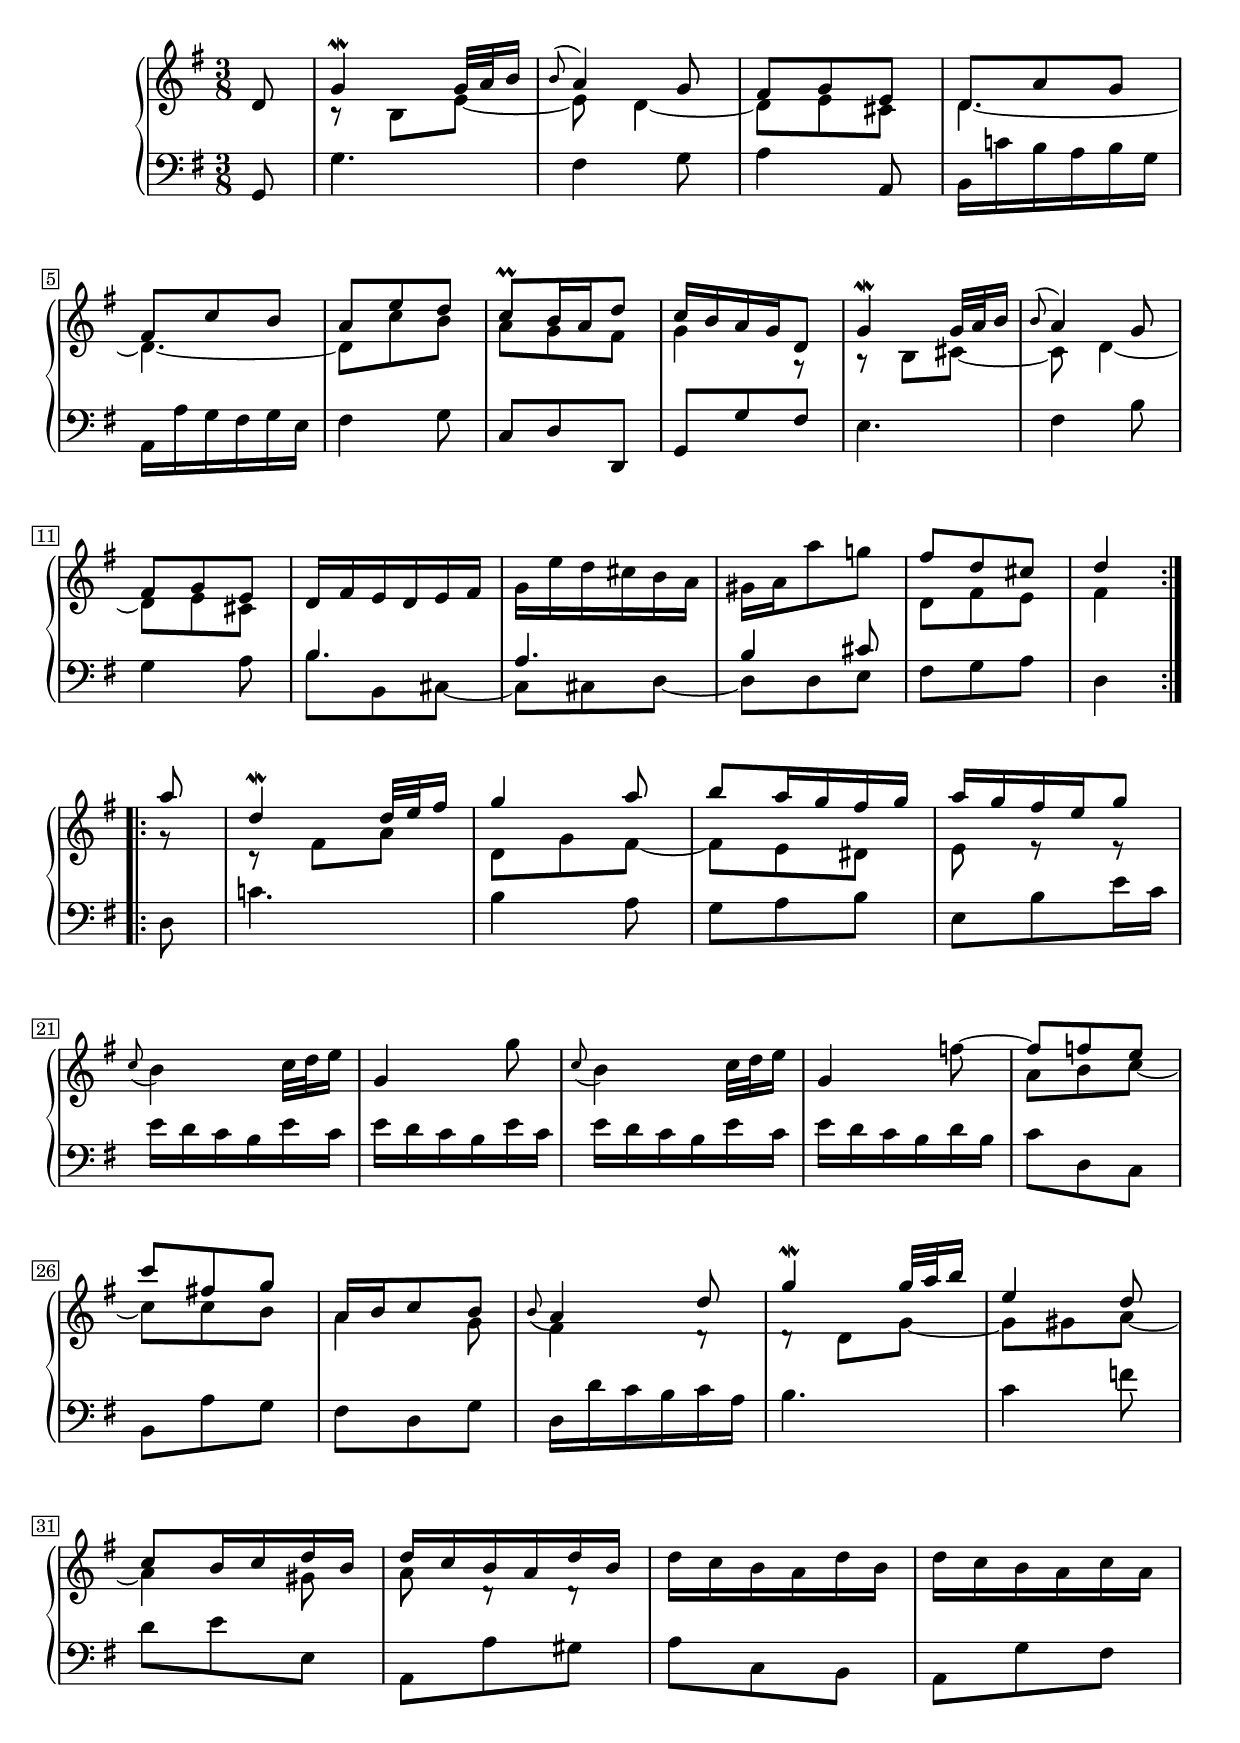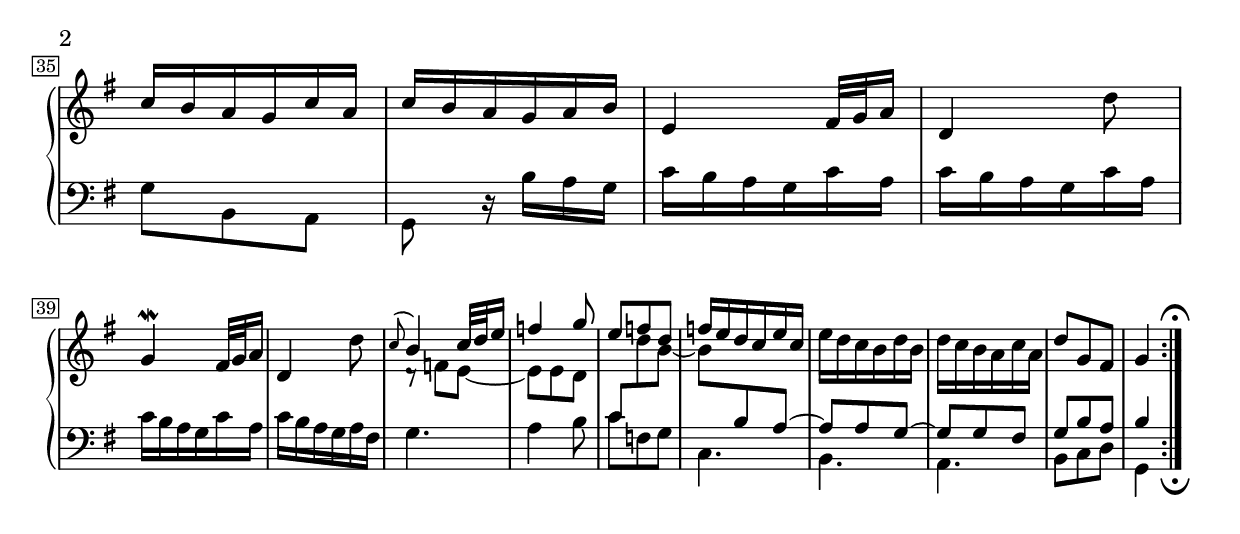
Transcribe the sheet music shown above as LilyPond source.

Global = {
  \key g \major
  \time 3/8
  \include "../../global.ly"
}

staffLower = { \change Staff = "lower" }
staffUpper = { \change Staff = "upper" }

Soprano = \context Voice = "one" \relative c' {
  \voiceOne
  \stemUp\tieUp
  \override MultiMeasureRest.staff-position = #0
  \override Rest.staff-position = #0
  \label #'PartitaVPassepied
  \repeat volta 2 {
  \partial 8 d8
  %1
  | g4 \mordent g32 a b16
  | \appoggiatura b8 a4 g8
  | fis g e
  | d a' g
    \break
  %5
  | fis c' b
  | a e'='' d
  | c \prall b16 a d8
  | c16 b a g d8
  | g4 \mordent g32 a b16
  %10
  | \appoggiatura b8 a4 g8
  | fis g e
  | \stemNeutral d16 fis e d e fis
  | g e' d cis b a
  | gis a a'8 g
  %15
  | \stemUp fis d cis
  | d4
  }
  \break
  \repeat volta 2 {
  \partial 8 a'8
  | d,4 \mordent d32 e fis16
  | g4 a8
  | b a16 g fis g
  %20
  | a g fis e g8
    \break
  | \stemNeutral\slurDown \once\stemUp \appoggiatura c,='' b4 c32 d e16
  | g,4 g'8
  | \once\stemUp \appoggiatura c,8 b4 c32 d e16
  | g,4 f'8~
  %25
  | \stemUp f f e
  | c' fis,! g
  | a,16 b c8 b
  | \appoggiatura b8 a4 d8
  | g4 \mordent g32 a b16
  %30
  | e,=''4 d8
    \break
  | c b16 c d b
  | d c b a d b
  | \stemNeutral d c b a d b
  | d c b a c a
    \break
  %35
  | \override Beam.positions = #'(4 . 4)
    c b a g c a
    \revert Beam.positions
  | c b a g a b
  | e,4 fis32 g a16
  | d,4 d'8
    \break
  | g,4 \mordent fis32 g a16
  %40
  | d,='4 d'8
  | \stemUp\slurUp \appoggiatura c b4 c32 d e16
  | f4 g8
  | e f d
  | f16 e d c e c
  %45
  | \stemNeutral
    \override Beam.positions = #'(-3 . -3)
    e d c b d b
  | \override Beam.positions = #'(-4 . -4)
    d c b a c a
    \revert Beam.positions
  | d8 g, fis
  | g4
    \override Score.TextMark.self-alignment-X = #CENTER
    \textEndMark \markup { \musicglyph "scripts.ufermata" }
  }
  \fine
}

Alto = \context Voice = "two" \relative c' {
  \voiceTwo
  \stemDown\tieDown
  \override Rest.staff-position = #0
  \mergeDifferentlyDottedOn
  \partial 8 s8
  %1
  | b8\rest b e~
  | e d4~
  | d8 e cis
  | d4.~
  %5
  | d4.~
  | d8 c' b
  | a g fis
  | g4 g,8\rest
  | a\rest b cis~
  %10
  | cis d4~
  | d8 e cis
  | s1*3/8*3
  %15
  | d8 fis e
  | fis4
  \partial 8 g8\rest
  | c,8\rest fis a
  | d, g fis~
  | fis e dis
  %20
  | e e\rest e\rest
  | s1*3/8*4
  %25
  | a8 b c~
  | c c b
  | a4 g8
  | fis4 d8\rest
  | d\rest d g~
  %30
  | g gis a~
  | a4 gis8
  | a d,\rest d\rest
  | s1*3/8*8
  %41
  | d8\rest f! e~
  | e e d
  | \staffLower\stemUp c \staffUpper\stemDown d' b~
  | b \staffLower\stemUp\tieUp b, a~
  %45
  | a a g~
  | g g fis
  | g b a
  | b4
}

Tenor = \context Voice = "three" \relative c' {
  \voiceThree
  \stemUp\tieUp
  \override Rest.staff-position = #0
  \mergeDifferentlyDottedOn
  \partial 8 s8
  %1
  | s1*3/8*11
  | b4.
  | a
  | b4 cis8
  %15
  | s4.
  | s4
}

Bass = \context Voice = "four" \relative c {
  \voiceFour
  \stemNeutral\tieNeutral
  \override MultiMeasureRest.staff-position = #0
  \override Rest.staff-position = #0
  \repeat volta 2 {
  \partial 8 g8
  %1
  | g'4.
  | fis4 g8
  | a4 a,8
  | b16 c'! b a b g
  %5
  | a, a' g fis g e
  | fis4 g8
  | c, d d,
  | g g' fis
  | e4.
  %10
  | fis4 b8
  | g4 a8
  | \stemDown\tieDown b b, cis~
  | cis cis d~
  | d d e
  %15
  | fis g a
  | d,4
  }
  \repeat volta 2 {
  \partial 8 d8
  | c'!4.
  | b4 a8
  | g a b
  %20
  | e, b' e16 c
  \repeat unfold 3 {
  | e d c b e c
  }
  | e d c b d b
  %25
  | c8 d, c
  | b a' g
  | fis d g
  | d16 d' c b c a
  | b4.
  %30
  | c4 f8
  | d e e,
  | a, a' gis
  | a c, b
  | a g' fis
  %35
  | g b, a
  | g r16 b' a g
  | c b a g c a
  | c b a g c a
  | c b a g c a
  %40
  | c b a g a fis
  | g4.
  | a4 b8
  | c f, g
  | \stemDown c,4.
  %45
  | b
  | a
  | b8 c d
  | g,4
    \tweak direction #DOWN
    \textEndMark \markup { \musicglyph "scripts.dfermata" }
  }
}

\score {
  \new PianoStaff
  <<
    \accidentalStyle Score.piano
    \context Staff = "upper" <<
      \set Staff.midiInstrument = #"acoustic grand"
      \Global
      \clef treble
      \Soprano
      \Alto
    >>
    \context Staff = "lower" <<
      \set Staff.midiInstrument = #"acoustic grand"
      \Global
      \clef bass
      \Tenor
      \Bass
    >>
  >>
  \header {
    composer = ##f % "Johann Sebastian Bach"
    opus = ##f % "BWV 829"
    title = \markup { "Passepied" }
    subtitle = ##f
  }
  \layout {
    \context {
      \PianoStaff
      \override Parentheses.font-size = #-2
      \override TextScript.font-shape = #'italic
      \override TextScript.font-size = #-1
    }
  }
  \midi {
    \tempo 4. = 52
  }
}
